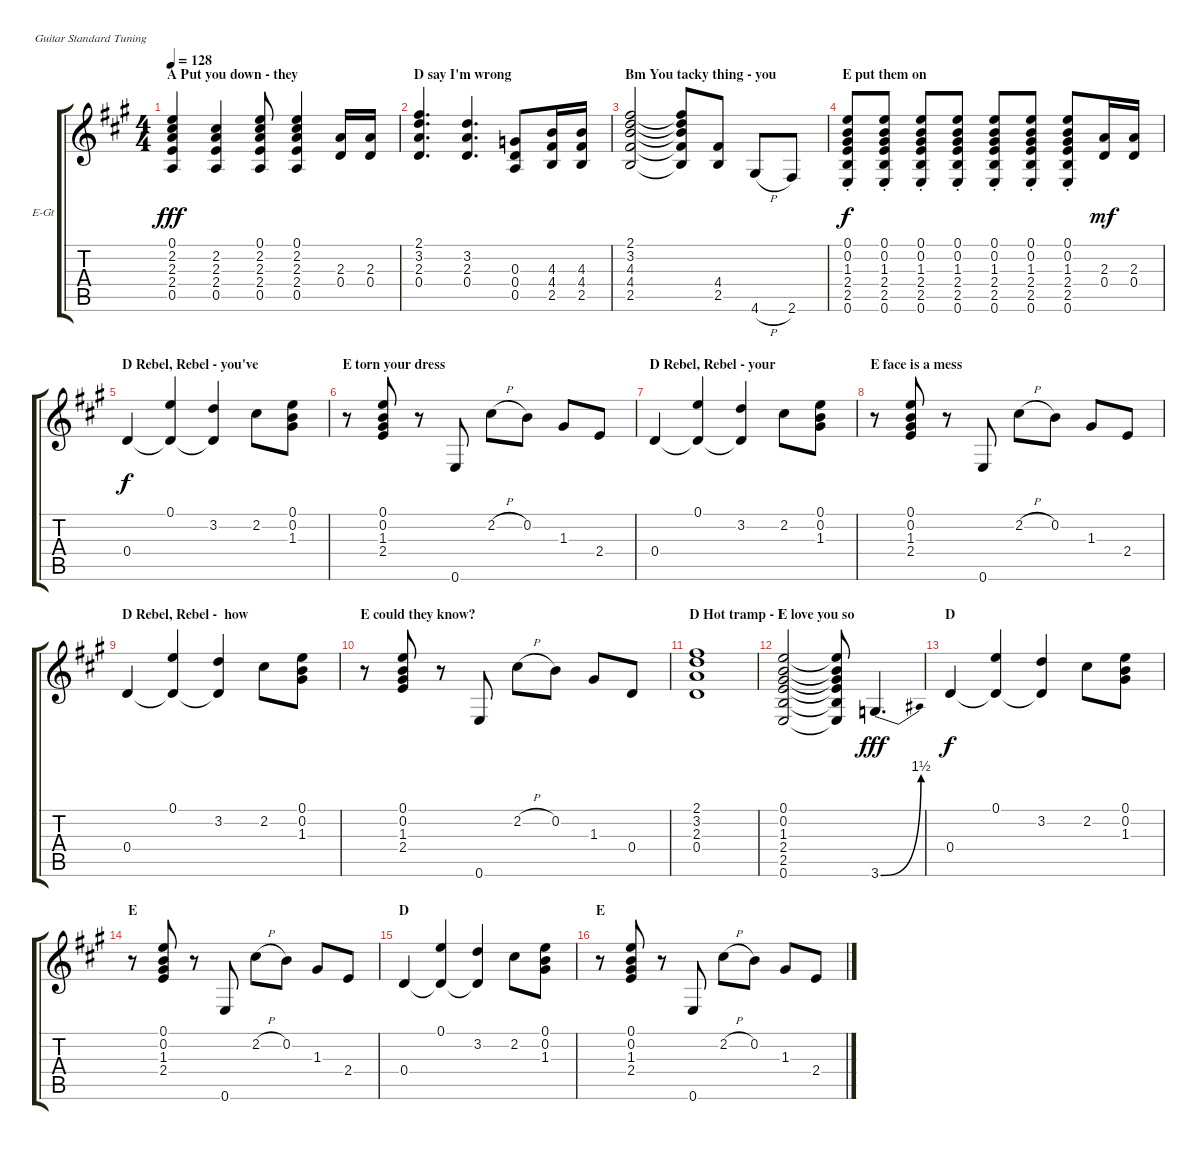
\bracketExtendMode groupsimilarinstruments
\firstSystemTrackNameOrientation horizontal
\otherSystemsTrackNameOrientation horizontal
\track ("Guitar" "E-Gt") {instrument distortionguitar}
\staff {score tabs}
\tuning (E4 B3 G3 D3 A2 E2)
\ts (4 4)
\section ("" "A Put you down - they")
\tempo 128
\clef g2
\ks a
(0.1 2.2 2.3 2.4 0.5).4{dy fff} (2.2 2.3 2.4 0.5).4 (0.1 2.2 2.3 2.4 0.5).8 (0.1 2.2 2.3 2.4 0.5).4 (0.4 2.3).16 (2.3 0.4).16 |
\section ("" "D say I'm wrong")
(2.1 3.2 2.3 0.4).4{d} (0.4 2.3 3.2).4{d} (0.4 0.5 0.3).8 (4.3 4.4 2.5).16 (4.3 4.4 2.5).16 |
\section ("" "Bm You tacky thing - you")
(2.5 4.4 4.3 3.2 2.1).2 (2.5{t} 4.4{t} 4.3{t} 3.2{t} 2.1{t}).8 (4.4 2.5).8 4.6{h}.8 2.6.8 |
\section ("" "E put them on")
(0.1{st} 0.2{st} 1.3{st} 2.4{st} 2.5{st} 0.6{st}).8{dy f} (0.1{st} 0.2{st} 1.3{st} 2.4{st} 2.5{st} 0.6{st}).8 (0.1{st} 0.2{st} 1.3{st} 2.4{st} 2.5{st} 0.6{st}).8 (0.1{st} 0.2{st} 1.3{st} 2.4{st} 2.5{st} 0.6{st}).8 (0.1{st} 0.2{st} 1.3{st} 2.4{st} 2.5{st} 0.6{st}).8 (0.1{st} 0.2{st} 1.3{st} 2.4{st} 2.5{st} 0.6{st}).8 (0.1{st} 0.2{st} 1.3{st} 2.4{st} 2.5{st} 0.6{st}).8 (2.3 0.4).16{dy mf} (0.4 2.3).16 |
\section ("" "D Rebel, Rebel - you've")
0.4.4{dy f} (0.1 0.4{t}).4 (3.2 0.4{t}).4 2.2.8 (0.1 0.2 1.3).8 |
\section ("" "E torn your dress")
r.8 (0.2 1.3 0.1 2.4).8 r.8 0.6.8 2.2{h}.8 0.2.8 1.3.8 2.4.8 |
\section ("" "D Rebel, Rebel - your")
0.4.4 (0.1 0.4{t}).4 (3.2 0.4{t}).4 2.2.8 (0.1 0.2 1.3).8 |
\section ("" "E face is a mess")
r.8 (0.2 1.3 0.1 2.4).8 r.8 0.6.8 2.2{h}.8 0.2.8 1.3.8 2.4.8 |
\section ("" "D Rebel, Rebel -  how")
0.4.4 (0.1 0.4{t}).4 (3.2 0.4{t}).4 2.2.8 (0.1 0.2 1.3).8 |
\section ("" "E could they know?")
r.8 (0.2 1.3 0.1 2.4).8 r.8 0.6.8 2.2{h}.8 0.2.8 1.3.8 0.4.8 |
\section ("" "D Hot tramp - I ")
(2.1 3.2 2.3 0.4).1 |
\section ("" "E love you so")
(0.1 0.2 1.3 2.4 2.5 0.6).2 (0.1{t} 0.2{t} 1.3{t} 2.4{t} 2.5{t} 0.6{t}).8 3.6{be (bend 0 0 60 6)}.4{d dy fff} |
\section ("" "D")
0.4.4{dy f} (0.1 0.4{t}).4 (3.2 0.4{t}).4 2.2.8 (0.1 0.2 1.3).8 |
\section ("" "E")
r.8 (0.2 1.3 0.1 2.4).8 r.8 0.6.8 2.2{h}.8 0.2.8 1.3.8 2.4.8 |
\section ("" "D")
0.4.4 (0.1 0.4{t}).4 (3.2 0.4{t}).4 2.2.8 (0.1 0.2 1.3).8 |
\section ("" "E")
r.8 (0.2 1.3 0.1 2.4).8 r.8 0.6.8 2.2{h}.8 0.2.8 1.3.8 2.4.8
